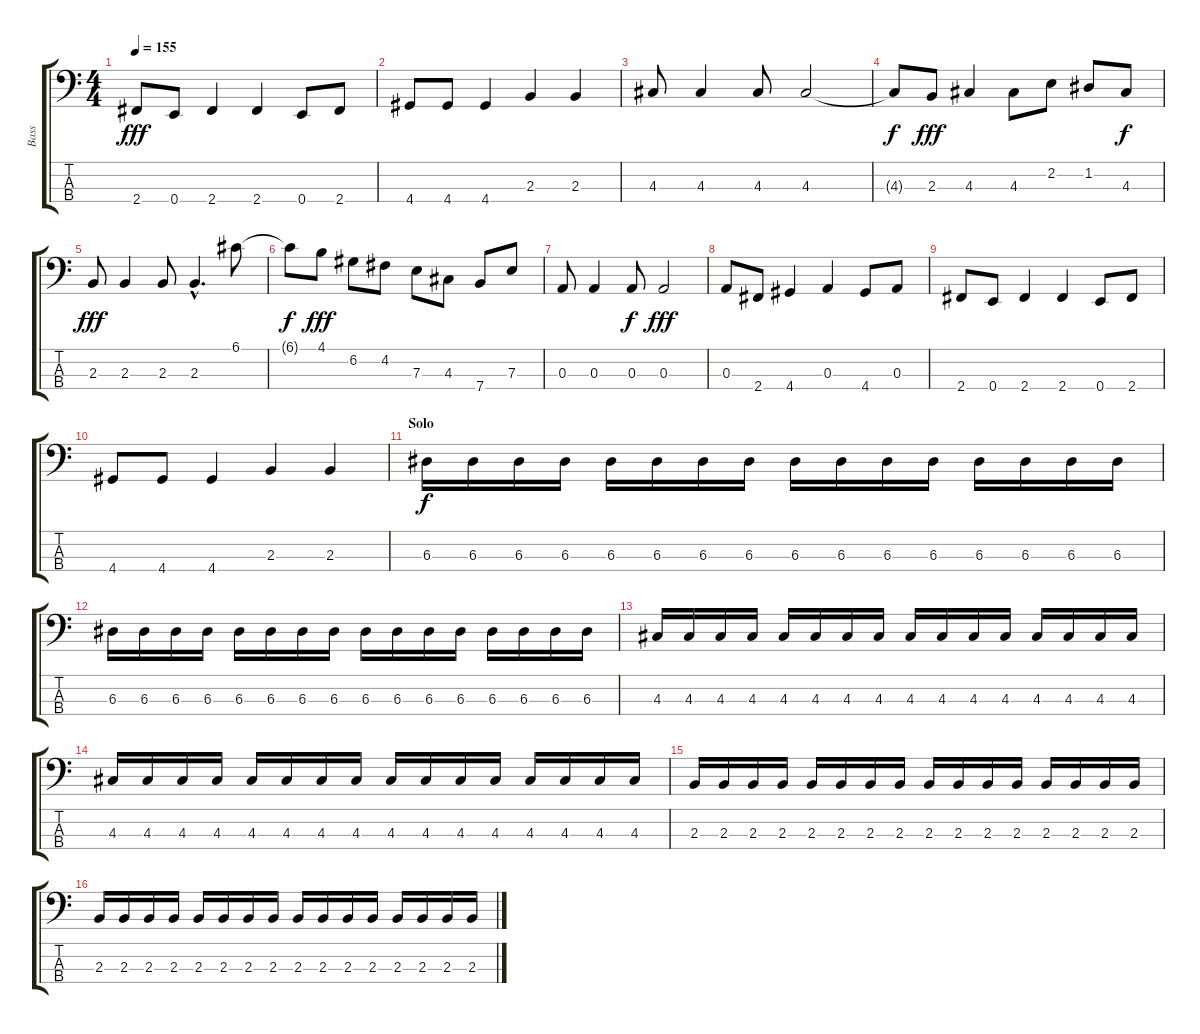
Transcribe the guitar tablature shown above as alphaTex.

\track ("Bass" "Bass") {instrument electricbassfinger}
\staff {score tabs}
\tuning (G2 D2 A1 E1) {hide}
\ts (4 4)
\tempo 155
\clef f4
\ks c
2.4.8{dy fff} 0.4.8 2.4.4 2.4.4 0.4.8 2.4.8 |
4.4.8 4.4.8 4.4.4 2.3.4 2.3.4 |
4.3.8 4.3.4 4.3.8 4.3.2 |
4.3{t}.8{dy f} 2.3.8{dy fff} 4.3.4 4.3.8 2.2.8 1.2.8 4.3.8{dy f} |
2.3.8{dy fff} 2.3.4 2.3.8 2.3{hac}.4{d} 6.1.8 |
6.1{t}.8{dy f} 4.1.8{dy fff} 6.2.8 4.2.8 7.3.8 4.3.8 7.4.8 7.3.8 |
0.3.8 0.3.4 0.3.8{dy f} 0.3.2{dy fff} |
0.3.8 2.4.8 4.4.4 0.3.4 4.4.8 0.3.8 |
2.4.8 0.4.8 2.4.4 2.4.4 0.4.8 2.4.8 |
4.4.8 4.4.8 4.4.4 2.3.4 2.3.4 |
\section ("" "Solo")
6.3.16{dy f} 6.3.16 6.3.16 6.3.16 6.3.16 6.3.16 6.3.16 6.3.16 6.3.16 6.3.16 6.3.16 6.3.16 6.3.16 6.3.16 6.3.16 6.3.16 |
6.3.16 6.3.16 6.3.16 6.3.16 6.3.16 6.3.16 6.3.16 6.3.16 6.3.16 6.3.16 6.3.16 6.3.16 6.3.16 6.3.16 6.3.16 6.3.16 |
4.3.16 4.3.16 4.3.16 4.3.16 4.3.16 4.3.16 4.3.16 4.3.16 4.3.16 4.3.16 4.3.16 4.3.16 4.3.16 4.3.16 4.3.16 4.3.16 |
4.3.16 4.3.16 4.3.16 4.3.16 4.3.16 4.3.16 4.3.16 4.3.16 4.3.16 4.3.16 4.3.16 4.3.16 4.3.16 4.3.16 4.3.16 4.3.16 |
2.3.16 2.3.16 2.3.16 2.3.16 2.3.16 2.3.16 2.3.16 2.3.16 2.3.16 2.3.16 2.3.16 2.3.16 2.3.16 2.3.16 2.3.16 2.3.16 |
2.3.16 2.3.16 2.3.16 2.3.16 2.3.16 2.3.16 2.3.16 2.3.16 2.3.16 2.3.16 2.3.16 2.3.16 2.3.16 2.3.16 2.3.16 2.3.16
